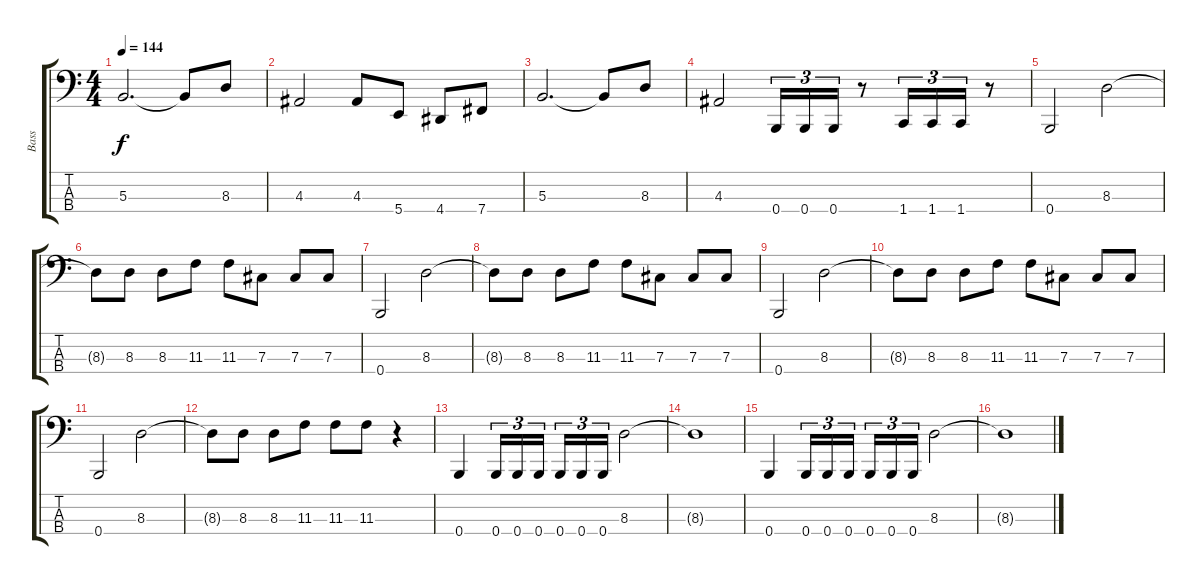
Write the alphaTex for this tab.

\track ("Bass" "Bass") {instrument electricbasspick}
\staff {score tabs}
\tuning (E2 B1 Gb1 B0) {hide}
\ts (4 4)
\tempo 144
\clef f4
\ks c
5.3.2{d dy f} 5.3{t}.8 8.3.8 |
4.3.2 4.3.8 5.4.8 4.4.8 7.4.8 |
5.3.2{d} 5.3{t}.8 8.3.8 |
4.3.2 0.4.16{tu (3 2)} 0.4.16{tu (3 2)} 0.4.16{tu (3 2)} r.8 1.4.16{tu (3 2)} 1.4.16{tu (3 2)} 1.4.16{tu (3 2)} r.8 |
0.4.2 8.3.2 |
8.3{t}.8 8.3.8 8.3.8 11.3.8 11.3.8 7.3.8 7.3.8 7.3.8 |
0.4.2 8.3.2 |
8.3{t}.8 8.3.8 8.3.8 11.3.8 11.3.8 7.3.8 7.3.8 7.3.8 |
0.4.2 8.3.2 |
8.3{t}.8 8.3.8 8.3.8 11.3.8 11.3.8 7.3.8 7.3.8 7.3.8 |
0.4.2 8.3.2 |
8.3{t}.8 8.3.8 8.3.8 11.3.8 11.3.8 11.3.8 r.4 |
0.4.4 0.4.16{tu (3 2)} 0.4.16{tu (3 2)} 0.4.16{tu (3 2) beam splitsecondary} 0.4.16{tu (3 2)} 0.4.16{tu (3 2)} 0.4.16{tu (3 2)} 8.3.2 |
8.3{t}.1 |
0.4.4 0.4.16{tu (3 2)} 0.4.16{tu (3 2)} 0.4.16{tu (3 2) beam splitsecondary} 0.4.16{tu (3 2)} 0.4.16{tu (3 2)} 0.4.16{tu (3 2)} 8.3.2 |
8.3{t}.1
